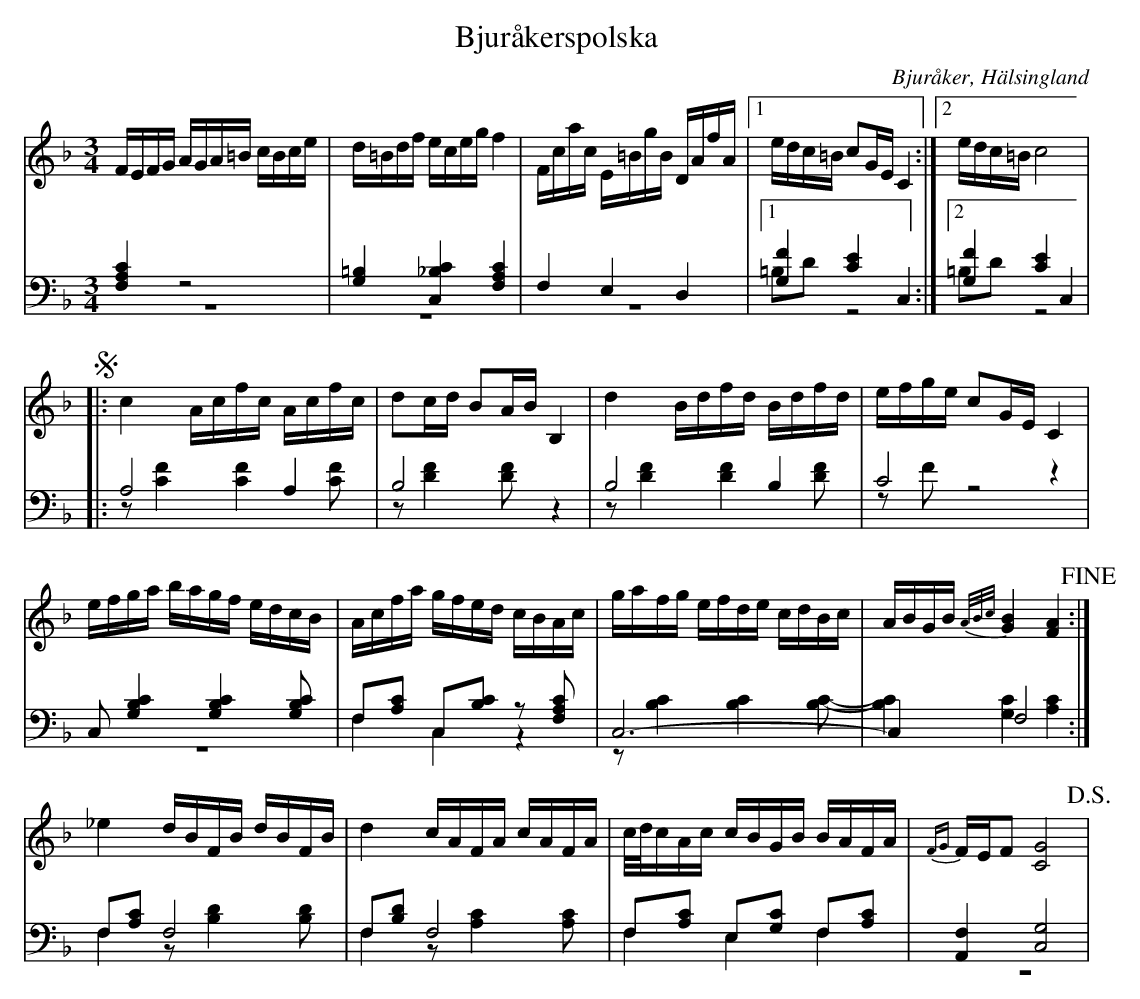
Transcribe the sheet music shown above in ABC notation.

X:1
T: Bjuråkerspolska
O: Bjuråker, Hälsingland
M: 3/4
L: 1/16
K: F
V:1
V:2
V:3 merge
V:1
FEFG AGA=B cBce|d=Bdf eceg f4|Fcac E=BgB DAfA|1 edc=B c2GE C4:|2 edc=B c8 |
!segno! |:c4 Acfc Acfc|d2cd B2AB B,4|d4 Bdfd Bdfd|efge c2GE C4|
efga bagf edcB|Acfa gfed cBAc|gafg efde cdBc|ABGB {A/B/c/}[G4B4] [F4A4] !fine!:|
_e4 dBFB dBFB|d4 cAFA cAFA|c/d/cAc cBGB BAFA|{FG}FEF2 [C8G8] !D.S.!|
V:2 clef=bass
[F,4A,4C4] z8|[G,4=B,4] [C,4_B,4C4] [F,4A,4C4]|F,4 E,4 D,4|1 [G,4F4] [C4E4] C,4:|2 [G,4F4] [C4E4] C,4 |
|:A,8 A,4|B,8 z4|B,8  B,4|C8 z4|
C,2 [G,4B,4C4] [G,4B,4C4] [G,2B,2C2]|F,2[A,2C2] C,2[B,2C2] z2 [F,2A,2C2]|C,12-|C,4 F,8:|
F,2[A,2C2] F,8|F,2[B,2D2] F,8|F,2[A,2C2] E,2[G,2C2] F,2[A,2C2]|[A,,4F,4] [C,8G,8] |
V:3 clef=bass
z12|z12|z12|1 =B,2D2 z8:|2 =B,2D2 z8|
|:z2 [C4F4] [C4F4] [C2F2]|z2 [D4F4] [D2F2] z4|z2 [D4F4] [D4F4] [D2F2]|z2 F2 z8|
z12|F,4 C,4 z4|z2 [B,4C4] [B,4C4] [B,2C2]-|[B,4C4] [G,4C4] [A,4C4]:|
F,4 z2 [B,4D4] [B,2D2]|F,4 z2 [A,4C4] [A,2C2]|F,4 E,4 F,4|z12|
